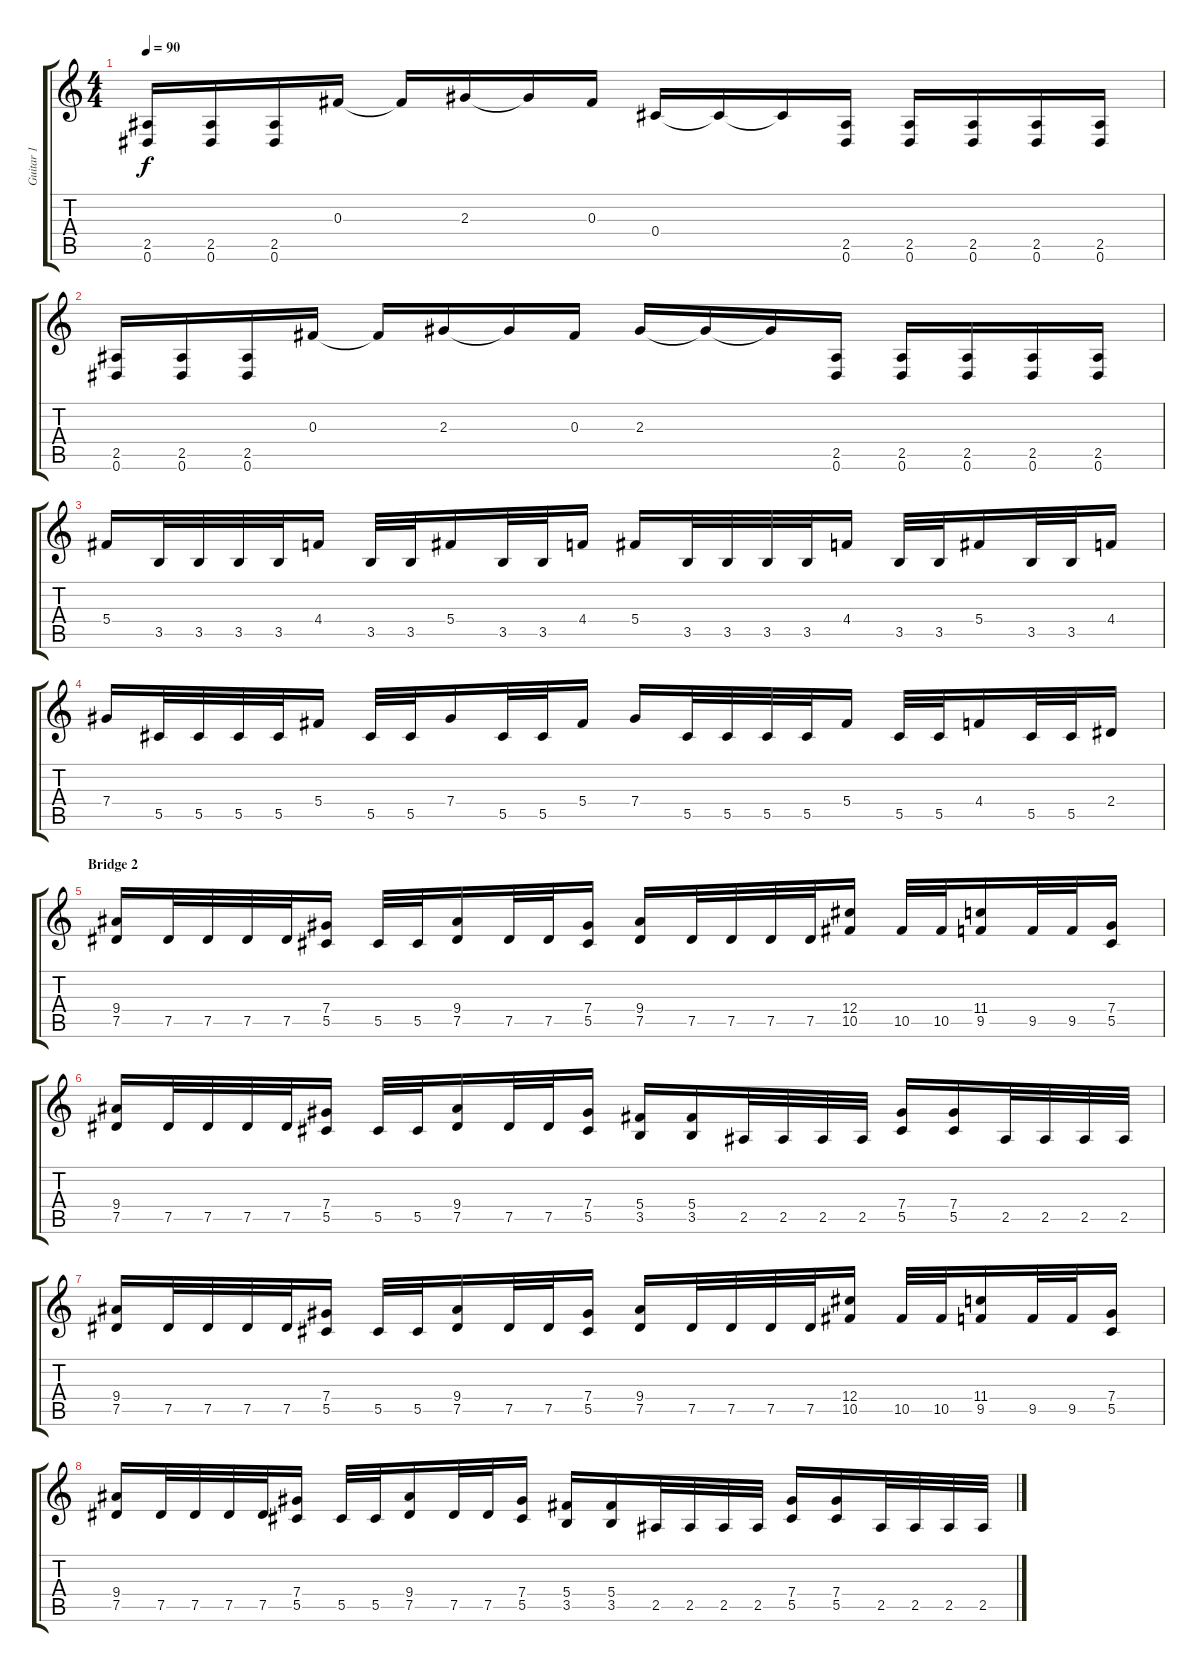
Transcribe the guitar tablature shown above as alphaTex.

\track ("Guitar 1" "Guitar 1") {instrument distortionguitar}
\staff {score tabs}
\tuning (Eb4 Bb3 Gb3 Db3 Ab2 Eb2) {hide}
\ts (4 4)
\tempo 90
\clef g2
\ks c
(2.5 0.6).16{dy f} (2.5 0.6).16 (2.5 0.6).16 0.3.16 0.3{t}.16 2.3.16 2.3{t}.16 0.3.16 0.4.16 0.4{t}.16 0.4{t}.16 (2.5 0.6).16 (2.5 0.6).16 (2.5 0.6).16 (2.5 0.6).16 (2.5 0.6).16 |
(2.5 0.6).16 (2.5 0.6).16 (2.5 0.6).16 0.3.16 0.3{t}.16 2.3.16 2.3{t}.16 0.3.16 2.3.16 2.3{t}.16 2.3{t}.16 (2.5 0.6).16 (2.5 0.6).16 (2.5 0.6).16 (2.5 0.6).16 (2.5 0.6).16 |
5.4.16 3.5.32 3.5.32 3.5.32 3.5.32 4.4.16 3.5.32 3.5.32 5.4.16 3.5.32 3.5.32 4.4.16 5.4.16 3.5.32 3.5.32 3.5.32 3.5.32 4.4.16 3.5.32 3.5.32 5.4.16 3.5.32 3.5.32 4.4.16 |
7.4.16 5.5.32 5.5.32 5.5.32 5.5.32 5.4.16 5.5.32 5.5.32 7.4.16 5.5.32 5.5.32 5.4.16 7.4.16 5.5.32 5.5.32 5.5.32 5.5.32 5.4.16 5.5.32 5.5.32 4.4.16 5.5.32 5.5.32 2.4.16 |
\section ("" "Bridge 2")
(9.4 7.5).16 7.5.32 7.5.32 7.5.32 7.5.32 (7.4 5.5).16 5.5.32 5.5.32 (9.4 7.5).16 7.5.32 7.5.32 (7.4 5.5).16 (9.4 7.5).16 7.5.32 7.5.32 7.5.32 7.5.32 (12.4 10.5).16 10.5.32 10.5.32 (11.4 9.5).16 9.5.32 9.5.32 (7.4 5.5).16 |
(9.4 7.5).16 7.5.32 7.5.32 7.5.32 7.5.32 (7.4 5.5).16 5.5.32 5.5.32 (9.4 7.5).16 7.5.32 7.5.32 (7.4 5.5).16 (5.4 3.5).16 (5.4 3.5).16 2.5.32 2.5.32 2.5.32 2.5.32 (7.4 5.5).16 (7.4 5.5).16 2.5.32 2.5.32 2.5.32 2.5.32 |
(9.4 7.5).16 7.5.32 7.5.32 7.5.32 7.5.32 (7.4 5.5).16 5.5.32 5.5.32 (9.4 7.5).16 7.5.32 7.5.32 (7.4 5.5).16 (9.4 7.5).16 7.5.32 7.5.32 7.5.32 7.5.32 (12.4 10.5).16 10.5.32 10.5.32 (11.4 9.5).16 9.5.32 9.5.32 (7.4 5.5).16 |
(9.4 7.5).16 7.5.32 7.5.32 7.5.32 7.5.32 (7.4 5.5).16 5.5.32 5.5.32 (9.4 7.5).16 7.5.32 7.5.32 (7.4 5.5).16 (5.4 3.5).16 (5.4 3.5).16 2.5.32 2.5.32 2.5.32 2.5.32 (7.4 5.5).16 (7.4 5.5).16 2.5.32 2.5.32 2.5.32 2.5.32
